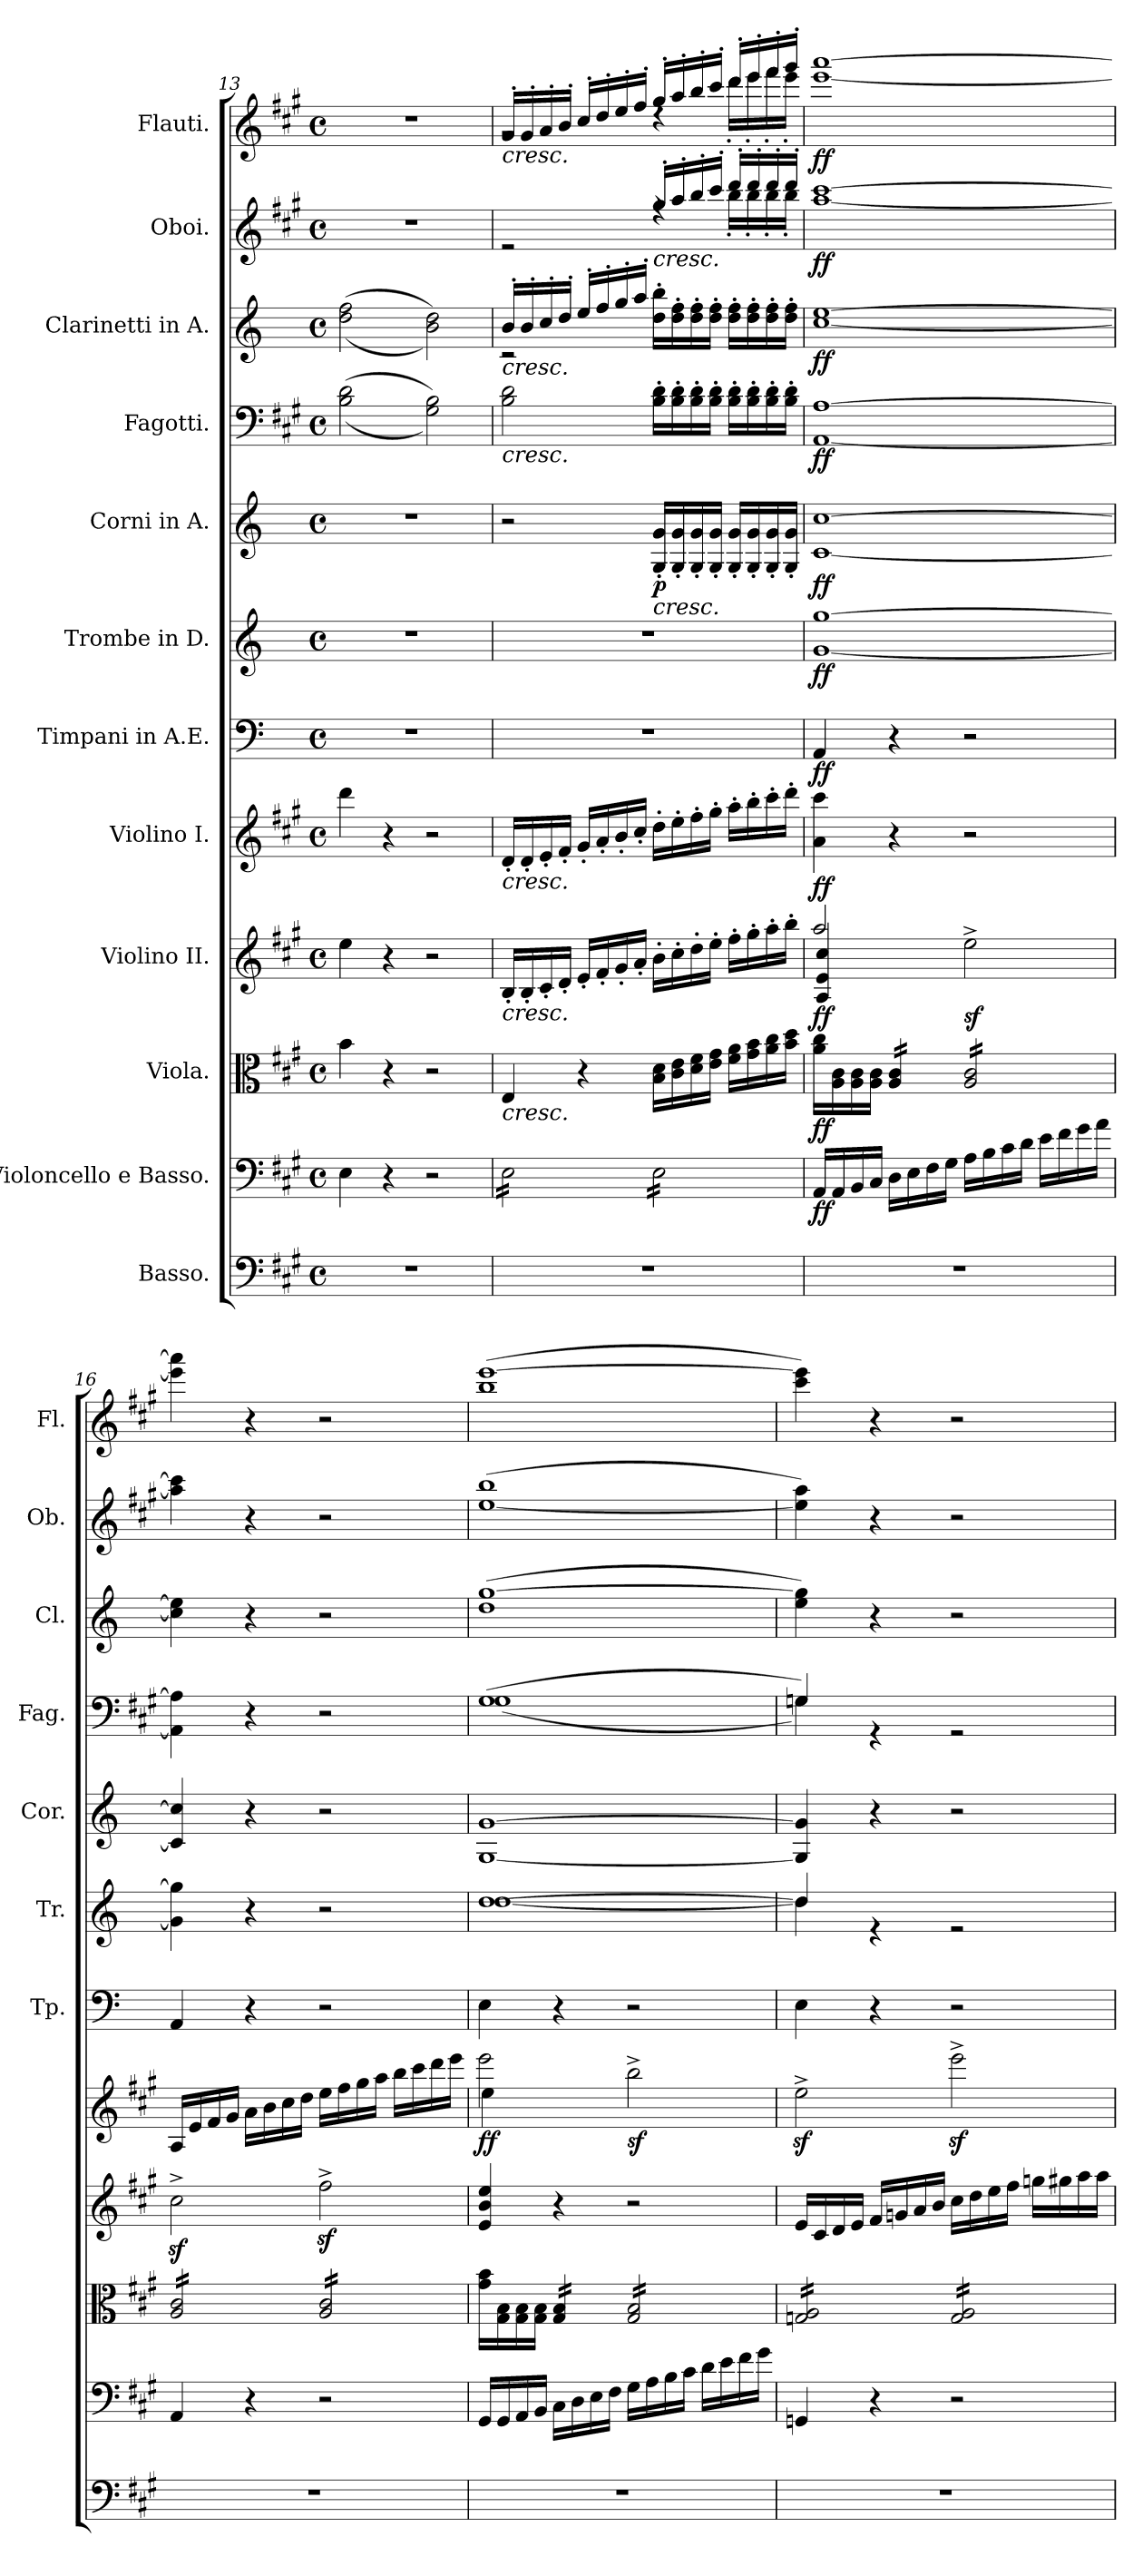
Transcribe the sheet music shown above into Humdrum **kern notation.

**kern	**kern	**dynam	**kern	**dynam	**kern	**dynam	**kern	**dynam	**kern	**dynam	**kern	**dynam	**kern	**dynam	**kern	**dynam	**kern	**dynam	**kern	**dynam	**kern	**dynam
*part12	*part11	*part11	*part10	*part10	*part9	*part9	*part8	*part8	*part7	*part7	*part6	*part6	*part5	*part5	*part4	*part4	*part3	*part3	*part2	*part2	*part1	*part1
*staff12	*staff11	*staff11	*staff10	*staff10	*staff9	*staff9	*staff8	*staff8	*staff7	*staff7	*staff6	*staff6	*staff5	*staff5	*staff4	*staff4	*staff3	*staff3	*staff2	*staff2	*staff1	*staff1
*I"Basso.	*I"Violoncello e Basso.	*	*I"Viola.	*	*I"Violino II.	*	*I"Violino I.	*	*I"Timpani in A.E.	*	*I"Trombe in D.	*	*I"Corni in A.	*	*I"Fagotti.	*	*I"Clarinetti in A.	*	*I"Oboi.	*	*I"Flauti.	*
*	*	*	*	*	*	*	*	*	*I'Tp.	*	*I'Tr.	*	*I'Cor.	*	*I'Fag.	*	*I'Cl.	*	*I'Ob.	*	*I'Fl.	*
*clefF4	*clefF4	*	*clefC3	*	*clefG2	*	*clefG2	*	*clefF4	*	*clefG2	*	*clefG2	*	*clefF4	*	*clefG2	*	*clefG2	*	*clefG2	*
*ITrd7c12	*	*	*	*	*	*	*	*	*	*	*ITrd-1c-2	*	*ITrd2c3	*	*	*	*ITrd2c3	*	*	*	*	*
*k[f#c#g#]	*k[f#c#g#]	*	*k[f#c#g#]	*	*k[f#c#g#]	*	*k[f#c#g#]	*	*k[]	*	*k[f#c#]	*	*k[f#c#g#]	*	*k[f#c#g#]	*	*k[f#c#g#]	*	*k[f#c#g#]	*	*k[f#c#g#]	*
*M4/4	*M4/4	*	*M4/4	*	*M4/4	*	*M4/4	*	*M4/4	*	*M4/4	*	*M4/4	*	*M4/4	*	*M4/4	*	*M4/4	*	*M4/4	*
*met(c)	*met(c)	*	*met(c)	*	*met(c)	*	*met(c)	*	*met(c)	*	*met(c)	*	*met(c)	*	*met(c)	*	*met(c)	*	*met(c)	*	*met(c)	*
=13	=13	=13	=13	=13	=13	=13	=13	=13	=13	=13	=13	=13	=13	=13	=13	=13	=13	=13	=13	=13	=13	=13
1r	4E\	.	4b\	.	4ee\	.	4ddd\	.	1r	.	1r	.	1r	.	(<(>2B\ 2d\	.	(<(>2b\ 2dd\	.	1r	.	1r	.
.	4r	.	4r	.	4r	.	4r	.	.	.	.	.	.	.	.	.	.	.	.	.	.	.
.	2r	.	2r	.	2r	.	2r	.	.	.	.	.	.	.	2G#\ 2B\))	.	2g#\ 2b\))	.	.	.	.	.
=14	=14	=14	=14	=14	=14	=14	=14	=14	=14	=14	=14	=14	=14	=14	=14	=14	=14	=14	=14	=14	=14	=14
*	*	*	*	*	*	*	*	*	*	*	*	*	*	*	*	*	*^	*	*^	*	*^	*
!	!	!	!	!	!	!	!	!	!	!	!	!	!	!	!	!	!	!	!	!	!	!	!LO:TX:b:i:t=cresc.	!	!
!	!	!	!	!	!	!	!	!	!	!	!	!	!	!	!	!	!LO:TX:b:i:t=cresc.	!	!	!	!	!	!	!	!
!	!	!	!	!	!	!	!	!	!	!	!	!	!	!	!LO:TX:b:i:t=cresc.	!	!	!	!	!	!	!	!	!	!
!	!	!	!	!	!	!	!LO:TX:b:i:t=cresc.	!	!	!	!	!	!	!	!	!	!	!	!	!	!	!	!	!	!
!	!	!	!	!	!LO:TX:b:i:t=cresc.	!	!	!	!	!	!	!	!	!	!	!	!	!	!	!	!	!	!	!	!
!	!	!	!LO:TX:b:i:t=cresc.	!	!	!	!	!	!	!	!	!	!	!	!	!	!	!	!	!	!	!	!	!	!
!	!LO:TX:b:i:t=cresc.	!	!	!	!	!	!	!	!	!	!	!	!	!	!	!	!	!	!	!	!	!	!	!	!
*	*tremolo	*	*	*	*	*	*	*	*	*	*	*	*	*	*	*	*	*	*	*	*	*	*	*	*
1r	16E\LL	.	4E/	.	16B'/LL	.	16d'/LL	.	1r	.	1r	.	2r	.	2B\ 2d\	.	16g#'/LL	2r	.	2re	2ryy	.	16g#'/LL	2rg	.
.	16E\	.	.	.	16B'/	.	16d'/	.	.	.	.	.	.	.	.	.	16g#'/	.	.	.	.	.	16g#'/	.	.
.	16E\	.	.	.	16c#'/	.	16e'/	.	.	.	.	.	.	.	.	.	16a'/	.	.	.	.	.	16a'/	.	.
.	16E\	.	.	.	16d'/JJ	.	16f#'/JJ	.	.	.	.	.	.	.	.	.	16b'/JJ	.	.	.	.	.	16b'/JJ	.	.
.	16E\	.	4r	.	16e'/LL	.	16g#'/LL	.	.	.	.	.	.	.	.	.	16cc#'/LL	.	.	.	.	.	16cc#'/LL	.	.
.	16E\	.	.	.	16f#'/	.	16a'/	.	.	.	.	.	.	.	.	.	16dd'/	.	.	.	.	.	16dd'/	.	.
.	16E\	.	.	.	16g#'/	.	16b'/	.	.	.	.	.	.	.	.	.	16ee'/	.	.	.	.	.	16ee'/	.	.
.	16E\JJ	.	.	.	16a'/JJ	.	16cc#'/JJ	.	.	.	.	.	.	.	.	.	16ff#'/JJ	.	.	.	.	.	16ff#'/JJ	.	.
!	!	!	!	!	!	!	!	!	!	!	!	!	!	!	!	!	!	!	!	!LO:TX:b:i:t=cresc.	!	!	!	!	!
!	!	!	!	!	!	!	!	!	!	!	!	!	!LO:TX:b:i:t=cresc.	!	!	!	!	!	!	!	!	!	!	!	!
!	!	!	!	!	!	!	!	!	!	!	!	!	!	!LO:DY:b	!	!	!	!	!	!	!	!	!	!	!
.	16E\LL	.	16B\ 16d\LL	.	16b'\LL	.	16dd'\LL	.	.	.	.	.	16E/' 16e/'LL	p	16B\' 16d\'LL	.	16b\' 16gg#\'LL	2ryy	.	16gg#'/LL	4rff	.	16gg#'/LL	4rdd	.
.	16E\	.	16c#\ 16e\	.	16cc#'\	.	16ee'\	.	.	.	.	.	16E/' 16e/'	.	16B\' 16d\'	.	16b\' 16dd\'	.	.	16aa'/	.	.	16aa'/	.	.
.	16E\	.	16d\ 16f#\	.	16dd'\	.	16ff#'\	.	.	.	.	.	16E/' 16e/'	.	16B\' 16d\'	.	16b\' 16dd\'	.	.	16bb'/	.	.	16bb'/	.	.
.	16E\	.	16e\ 16g#\JJ	.	16ee'\JJ	.	16gg#'\JJ	.	.	.	.	.	16E/' 16e/'JJ	.	16B\' 16d\'JJ	.	16b\' 16dd\'JJ	.	.	16ccc#'/JJ	.	.	16ccc#'/JJ	.	.
.	16E\	.	16f#\ 16a\LL	.	16ff#'\LL	.	16aa'\LL	.	.	.	.	.	16E/' 16e/'LL	.	16B\' 16d\'LL	.	16b\' 16dd\'LL	.	.	16ddd'/LL	16bb'\LL	.	16ddd'/LL	16ddd'\LL	.
.	16E\	.	16g#\ 16b\	.	16gg#'\	.	16bb'\	.	.	.	.	.	16E/' 16e/'	.	16B\' 16d\'	.	16b\' 16dd\'	.	.	16ddd'/	16bb'\	.	16eee'/	16eee'\	.
.	16E\	.	16a\ 16cc#\	.	16aa'\	.	16ccc#'\	.	.	.	.	.	16E/' 16e/'	.	16B\' 16d\'	.	16b\' 16dd\'	.	.	16ddd'/	16bb'\	.	16fff#'/	16fff#'\	.
.	16E\JJ	.	16b\ 16dd\JJ	.	16bb'\JJ	.	16ddd'\JJ	.	.	.	.	.	16E/' 16e/'JJ	.	16B\' 16d\'JJ	.	16b\' 16dd\'JJ	.	.	16ddd'/JJ	16bb'\JJ	.	16ggg#'/JJ	16eee'\JJ	.
*	*Xtremolo	*	*	*	*	*	*	*	*	*	*	*	*	*	*	*	*	*	*	*	*	*	*	*	*
*	*	*	*	*	*	*	*	*	*	*	*	*	*	*	*	*	*v	*v	*	*	*	*	*	*	*
!!LO:PB:g=z
=15	=15	=15	=15	=15	=15	=15	=15	=15	=15	=15	=15	=15	=15	=15	=15	=15	=15	=15	=15	=15	=15	=15	=15	=15
*	*	*	*	*	*^	*	*	*	*	*	*	*	*	*	*	*	*	*	*	*	*	*	*	*
!	!	!LO:DY:b	!	!LO:DY:b	!	!	!LO:DY:b	!	!LO:DY:b	!	!LO:DY:b	!	!LO:DY:b	!	!LO:DY:b	!	!LO:DY:b	!	!LO:DY:b	!	!	!LO:DY:b	!	!	!LO:DY:b
*	*	*	*	*	*	*	*	*	*	*	*	*	*	*	*	*	*	*	*	*v	*v	*	*	*	*
*	*	*	*	*	*	*	*	*	*	*	*	*	*	*	*	*	*	*	*	*	*	*v	*v	*
1r	16AA/LL	ff	16a\ 16cc#\LL	ff	2aa/	4A/ 4e/ 4cc#/	ff	4a\ 4ccc#\	ff	4AA/	ff	[1a [1aa	ff	[1A [1a	ff	[1AA [1A	ff	[1a [1cc#	ff	[1aa [1ccc#	ff	[1eee [1aaa	ff
.	16AA/	.	16A\ 16c#\	.	.	.	.	.	.	.	.	.	.	.	.	.	.	.	.	.	.	.	.
.	16BB/	.	16A\ 16c#\	.	.	.	.	.	.	.	.	.	.	.	.	.	.	.	.	.	.	.	.
.	16C#/JJ	.	16A\ 16c#\JJ	.	.	.	.	.	.	.	.	.	.	.	.	.	.	.	.	.	.	.	.
*	*	*	*tremolo	*	*	*	*	*	*	*	*	*	*	*	*	*	*	*	*	*	*	*	*
.	16D\LL	.	16A/ 16c#/LL	.	.	2.ryy	.	4r	.	4r	.	.	.	.	.	.	.	.	.	.	.	.	.
.	16E\	.	16A/ 16c#/	.	.	.	.	.	.	.	.	.	.	.	.	.	.	.	.	.	.	.	.
.	16F#\	.	16A/ 16c#/	.	.	.	.	.	.	.	.	.	.	.	.	.	.	.	.	.	.	.	.
.	16G#\JJ	.	16A/ 16c#/JJ	.	.	.	.	.	.	.	.	.	.	.	.	.	.	.	.	.	.	.	.
!	!	!	!	!	!	!	!LO:DY:b	!	!	!	!	!	!	!	!	!	!	!	!	!	!	!	!
.	16A\LL	.	16A/ 16c#/LL	.	2ee^\	.	sf	2r	.	2r	.	.	.	.	.	.	.	.	.	.	.	.	.
.	16B\	.	16A/ 16c#/	.	.	.	.	.	.	.	.	.	.	.	.	.	.	.	.	.	.	.	.
.	16c#\	.	16A/ 16c#/	.	.	.	.	.	.	.	.	.	.	.	.	.	.	.	.	.	.	.	.
.	16d\JJ	.	16A/ 16c#/	.	.	.	.	.	.	.	.	.	.	.	.	.	.	.	.	.	.	.	.
.	16e\LL	.	16A/ 16c#/	.	.	.	.	.	.	.	.	.	.	.	.	.	.	.	.	.	.	.	.
.	16f#\	.	16A/ 16c#/	.	.	.	.	.	.	.	.	.	.	.	.	.	.	.	.	.	.	.	.
.	16g#\	.	16A/ 16c#/	.	.	.	.	.	.	.	.	.	.	.	.	.	.	.	.	.	.	.	.
.	16a\JJ	.	16A/ 16c#/JJ	.	.	.	.	.	.	.	.	.	.	.	.	.	.	.	.	.	.	.	.
*	*	*	*	*	*v	*v	*	*	*	*	*	*	*	*	*	*	*	*	*	*	*	*	*
=16	=16	=16	=16	=16	=16	=16	=16	=16	=16	=16	=16	=16	=16	=16	=16	=16	=16	=16	=16	=16	=16	=16
1r	4AA/	.	16A/ 16c#/LL	.	2cc#z<^\	.	16A/LL	.	4AA/	.	4a\] 4aa\]	.	4A/] 4a/]	.	4AA\] 4A\]	.	4a\] 4cc#\]	.	4aa\] 4ccc#\]	.	4eee\] 4aaa\]	.
.	.	.	16A/ 16c#/	.	.	.	16e/	.	.	.	.	.	.	.	.	.	.	.	.	.	.	.
.	.	.	16A/ 16c#/	.	.	.	16f#/	.	.	.	.	.	.	.	.	.	.	.	.	.	.	.
.	.	.	16A/ 16c#/	.	.	.	16g#/JJ	.	.	.	.	.	.	.	.	.	.	.	.	.	.	.
.	4r	.	16A/ 16c#/	.	.	.	16a\LL	.	4r	.	4r	.	4r	.	4r	.	4r	.	4r	.	4r	.
.	.	.	16A/ 16c#/	.	.	.	16b\	.	.	.	.	.	.	.	.	.	.	.	.	.	.	.
.	.	.	16A/ 16c#/	.	.	.	16cc#\	.	.	.	.	.	.	.	.	.	.	.	.	.	.	.
.	.	.	16A/ 16c#/JJ	.	.	.	16dd\JJ	.	.	.	.	.	.	.	.	.	.	.	.	.	.	.
.	2r	.	16A/ 16c#/LL	.	2ff#z<^\	.	16ee\LL	.	2r	.	2r	.	2r	.	2r	.	2r	.	2r	.	2r	.
.	.	.	16A/ 16c#/	.	.	.	16ff#\	.	.	.	.	.	.	.	.	.	.	.	.	.	.	.
.	.	.	16A/ 16c#/	.	.	.	16gg#\	.	.	.	.	.	.	.	.	.	.	.	.	.	.	.
.	.	.	16A/ 16c#/	.	.	.	16aa\JJ	.	.	.	.	.	.	.	.	.	.	.	.	.	.	.
.	.	.	16A/ 16c#/	.	.	.	16bb\LL	.	.	.	.	.	.	.	.	.	.	.	.	.	.	.
.	.	.	16A/ 16c#/	.	.	.	16ccc#\	.	.	.	.	.	.	.	.	.	.	.	.	.	.	.
.	.	.	16A/ 16c#/	.	.	.	16ddd\	.	.	.	.	.	.	.	.	.	.	.	.	.	.	.
.	.	.	16A/ 16c#/JJ	.	.	.	16eee\JJ	.	.	.	.	.	.	.	.	.	.	.	.	.	.	.
*	*	*	*Xtremolo	*	*	*	*	*	*	*	*	*	*	*	*	*	*	*	*	*	*	*
=17	=17	=17	=17	=17	=17	=17	=17	=17	=17	=17	=17	=17	=17	=17	=17	=17	=17	=17	=17	=17	=17	=17
*	*	*	*	*	*	*	*^	*	*	*	*^	*	*	*	*^	*	*	*	*	*	*	*
!	!	!	!	!	!	!	!	!	!LO:DY:b	!	!	!	!	!	!	!	!	!	!	!	!	!	!	!	!
1r	16GG#/LL	.	16g#\ 16b\LL	.	4e/ 4b/ 4ee/	.	2eee\	4ee\	ff	4E\	.	[1ee	[1ee	.	[1E [1e	.	(>1G#	(<1G#	.	(<1b [1ee	.	(>[1ee 1bb	.	(<1bb [1eee	.
.	16GG#/	.	16G#\ 16B\	.	.	.	.	.	.	.	.	.	.	.	.	.	.	.	.	.	.	.	.	.	.
.	16AA/	.	16G#\ 16B\	.	.	.	.	.	.	.	.	.	.	.	.	.	.	.	.	.	.	.	.	.	.
.	16BB/JJ	.	16G#\ 16B\JJ	.	.	.	.	.	.	.	.	.	.	.	.	.	.	.	.	.	.	.	.	.	.
*	*	*	*tremolo	*	*	*	*	*	*	*	*	*	*	*	*	*	*	*	*	*	*	*	*	*	*
.	16C#\LL	.	16G#/ 16B/LL	.	4r	.	.	2.ryy	.	4r	.	.	.	.	.	.	.	.	.	.	.	.	.	.	.
.	16D\	.	16G#/ 16B/	.	.	.	.	.	.	.	.	.	.	.	.	.	.	.	.	.	.	.	.	.	.
.	16E\	.	16G#/ 16B/	.	.	.	.	.	.	.	.	.	.	.	.	.	.	.	.	.	.	.	.	.	.
.	16F#\JJ	.	16G#/ 16B/JJ	.	.	.	.	.	.	.	.	.	.	.	.	.	.	.	.	.	.	.	.	.	.
!	!	!	!	!	!	!	!	!	!LO:DY:b	!	!	!	!	!	!	!	!	!	!	!	!	!	!	!	!
.	16G#\LL	.	16G#/ 16B/LL	.	2r	.	2bb^\	.	sf	2r	.	.	.	.	.	.	.	.	.	.	.	.	.	.	.
.	16A\	.	16G#/ 16B/	.	.	.	.	.	.	.	.	.	.	.	.	.	.	.	.	.	.	.	.	.	.
.	16B\	.	16G#/ 16B/	.	.	.	.	.	.	.	.	.	.	.	.	.	.	.	.	.	.	.	.	.	.
.	16c#\JJ	.	16G#/ 16B/	.	.	.	.	.	.	.	.	.	.	.	.	.	.	.	.	.	.	.	.	.	.
.	16d\LL	.	16G#/ 16B/	.	.	.	.	.	.	.	.	.	.	.	.	.	.	.	.	.	.	.	.	.	.
.	16e\	.	16G#/ 16B/	.	.	.	.	.	.	.	.	.	.	.	.	.	.	.	.	.	.	.	.	.	.
.	16f#\	.	16G#/ 16B/	.	.	.	.	.	.	.	.	.	.	.	.	.	.	.	.	.	.	.	.	.	.
.	16g#\JJ	.	16G#/ 16B/JJ	.	.	.	.	.	.	.	.	.	.	.	.	.	.	.	.	.	.	.	.	.	.
*	*	*	*	*	*	*	*v	*v	*	*	*	*	*	*	*	*	*	*	*	*	*	*	*	*	*
=18	=18	=18	=18	=18	=18	=18	=18	=18	=18	=18	=18	=18	=18	=18	=18	=18	=18	=18	=18	=18	=18	=18	=18	=18
1r	4GGn/	.	16Gn/ 16A/LL	.	16e/LL	.	2eez<^\	.	4E\	.	4ee/]	4ee\]	.	4E/] 4e/]	.	4Gn/)	4G\)	.	4cc#\ 4ee\])	.	4ee\] 4aa\)	.	4ccc#\ 4eee\])	.
.	.	.	16Gn/ 16A/	.	16c#/	.	.	.	.	.	.	.	.	.	.	.	.	.	.	.	.	.	.	.
.	.	.	16Gn/ 16A/	.	16d/	.	.	.	.	.	.	.	.	.	.	.	.	.	.	.	.	.	.	.
.	.	.	16Gn/ 16A/	.	16e/JJ	.	.	.	.	.	.	.	.	.	.	.	.	.	.	.	.	.	.	.
.	4r	.	16Gn/ 16A/	.	16f#/LL	.	.	.	4r	.	4re	2.ryy	.	4r	.	4rGG	2.ryy	.	4r	.	4r	.	4r	.
.	.	.	16Gn/ 16A/	.	16gn/	.	.	.	.	.	.	.	.	.	.	.	.	.	.	.	.	.	.	.
.	.	.	16Gn/ 16A/	.	16a/	.	.	.	.	.	.	.	.	.	.	.	.	.	.	.	.	.	.	.
.	.	.	16Gn/ 16A/JJ	.	16b/JJ	.	.	.	.	.	.	.	.	.	.	.	.	.	.	.	.	.	.	.
.	2r	.	16G/ 16A/LL	.	16cc#\LL	.	2eeez<^\	.	2r	.	2re	.	.	2r	.	2rGG	.	.	2r	.	2r	.	2r	.
.	.	.	16G/ 16A/	.	16dd\	.	.	.	.	.	.	.	.	.	.	.	.	.	.	.	.	.	.	.
.	.	.	16G/ 16A/	.	16ee\	.	.	.	.	.	.	.	.	.	.	.	.	.	.	.	.	.	.	.
.	.	.	16G/ 16A/	.	16ff#\JJ	.	.	.	.	.	.	.	.	.	.	.	.	.	.	.	.	.	.	.
.	.	.	16G/ 16A/	.	16ggn\LL	.	.	.	.	.	.	.	.	.	.	.	.	.	.	.	.	.	.	.
.	.	.	16G/ 16A/	.	16gg#X\	.	.	.	.	.	.	.	.	.	.	.	.	.	.	.	.	.	.	.
.	.	.	16G/ 16A/	.	16aa\	.	.	.	.	.	.	.	.	.	.	.	.	.	.	.	.	.	.	.
.	.	.	16G/ 16A/JJ	.	16aa\JJ	.	.	.	.	.	.	.	.	.	.	.	.	.	.	.	.	.	.	.
*	*	*	*Xtremolo	*	*	*	*	*	*	*	*	*	*	*	*	*	*	*	*	*	*	*	*	*
*	*	*	*	*	*	*	*	*	*	*	*v	*v	*	*	*	*v	*v	*	*	*	*	*	*	*
=	=	=	=	=	=	=	=	=	=	=	=	=	=	=	=	=	=	=	=	=	=	=
*-	*-	*-	*-	*-	*-	*-	*-	*-	*-	*-	*-	*-	*-	*-	*-	*-	*-	*-	*-	*-	*-	*-
